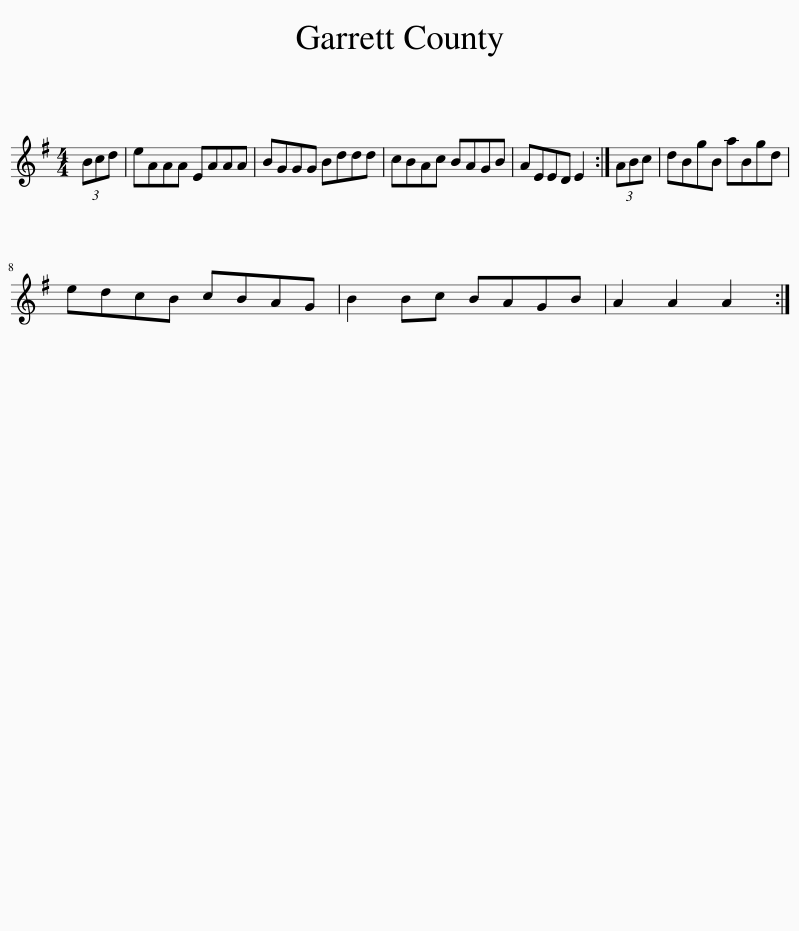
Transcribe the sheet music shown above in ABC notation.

X:1
L:1/8
M:4/4
I:linebreak $
K:G
V:1 treble
V:1
 (3Bcd | eAAA EAAA | BGGG Bddd | cBAc BAGB | AEED E2 :| %5
 (3ABc | dBgB aBgd |$ edcB cBAG | B2 Bc BAGB | A2 A2 A2 :| %10
